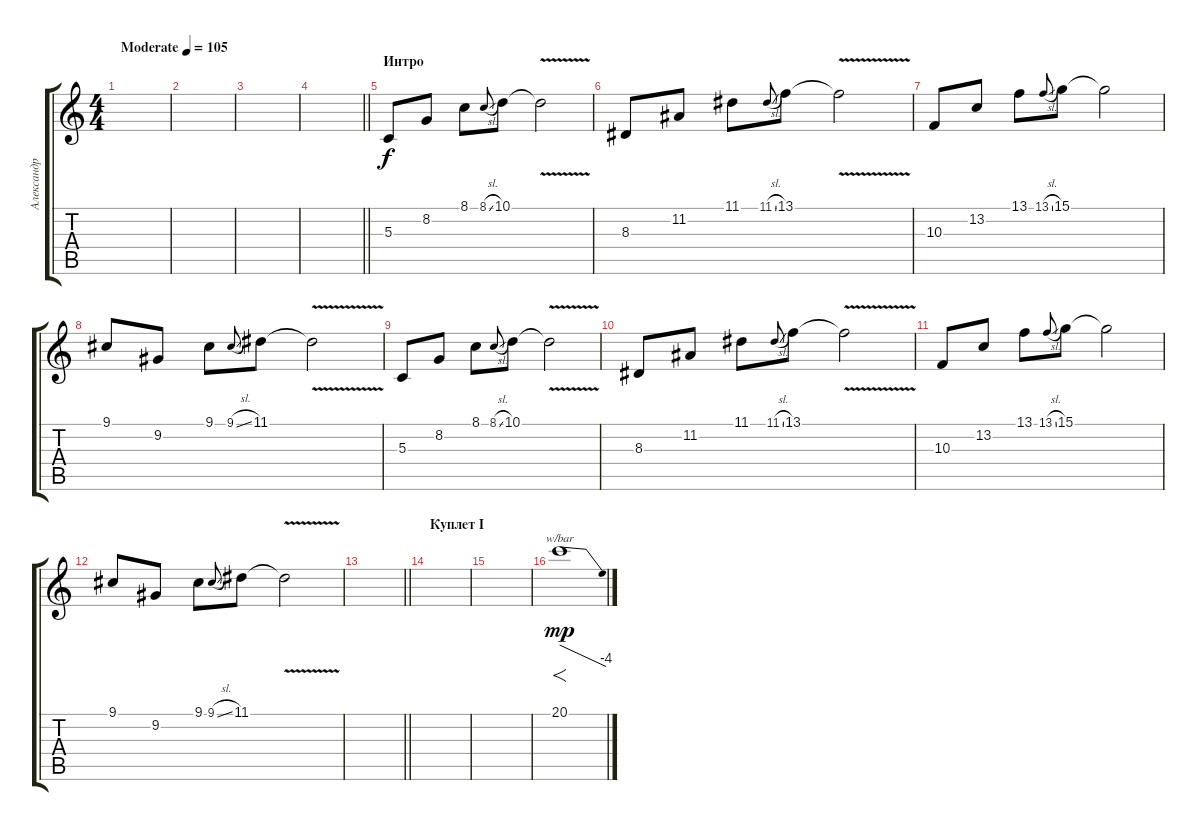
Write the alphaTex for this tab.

\track ("Александр \"Wish\" Андрюхин" "Александр ") {instrument lead2sawtooth}
\staff {score tabs}
\tuning (E4 B3 G3 D3 A2 E2) {hide}
\ts (4 4)
\tempo (105 "Moderate")
\clef g2
\ks c
|
|
|
\barLineRight lightlight
|
\section ("" "Интро")
5.3.8 8.2.8 8.1.8 8.1{sl}.8{gr onbeat} 10.1.8 10.1{v t}.2 |
8.3.8 11.2.8 11.1.8 11.1{sl}.8{gr onbeat} 13.1.8 13.1{v t}.2 |
10.3.8 13.2.8 13.1.8 13.1{sl}.8{gr onbeat} 15.1.8 15.1{t}.2 |
9.1.8 9.2.8 9.1.8 9.1{sl}.8{gr onbeat} 11.1.8 11.1{v t}.2 |
5.3.8 8.2.8 8.1.8 8.1{sl}.8{gr onbeat} 10.1.8 10.1{v t}.2 |
8.3.8 11.2.8 11.1.8 11.1{sl}.8{gr onbeat} 13.1.8 13.1{v t}.2 |
10.3.8 13.2.8 13.1.8 13.1{sl}.8{gr onbeat} 15.1.8 15.1{t}.2 |
9.1.8 9.2.8 9.1.8 9.1{sl}.8{gr onbeat} 11.1.8 11.1{v t}.2 |
\barLineRight lightlight
|
\section ("" "Куплет I")
|
|
20.1.1{f tbe (dive default 0 0 60 -16) dy mp instrument synthstrings1}
